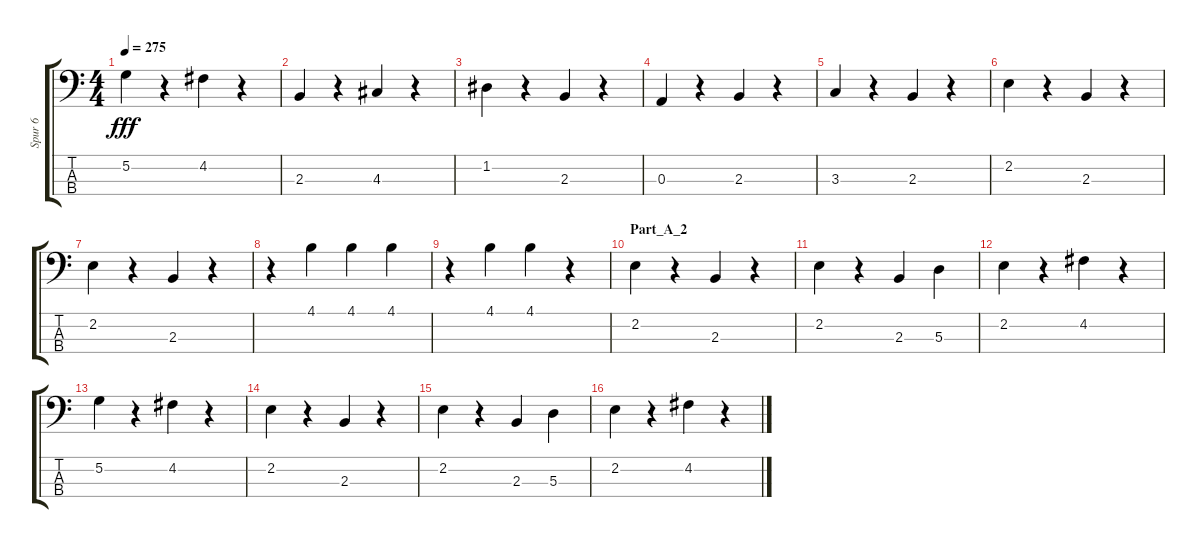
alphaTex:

\track ("Spur 6" "Spur 6") {instrument electricguitarmuted}
\staff {score tabs}
\tuning (G2 D2 A1 E1) {hide}
\ts (4 4)
\tempo 275
\clef f4
\ks c
5.2.4{dy fff} r.4 4.2.4 r.4 |
2.3.4 r.4 4.3.4 r.4 |
1.2.4 r.4 2.3.4 r.4 |
0.3.4 r.4 2.3.4 r.4 |
3.3.4 r.4 2.3.4 r.4 |
2.2.4 r.4 2.3.4 r.4 |
2.2.4 r.4 2.3.4 r.4 |
r.4 4.1.4 4.1.4 4.1.4 |
r.4 4.1.4 4.1.4 r.4 |
\section ("" "Part_A_2")
2.2.4 r.4 2.3.4 r.4 |
2.2.4 r.4 2.3.4 5.3.4 |
2.2.4 r.4 4.2.4 r.4 |
5.2.4 r.4 4.2.4 r.4 |
2.2.4 r.4 2.3.4 r.4 |
2.2.4 r.4 2.3.4 5.3.4 |
2.2.4 r.4 4.2.4 r.4
